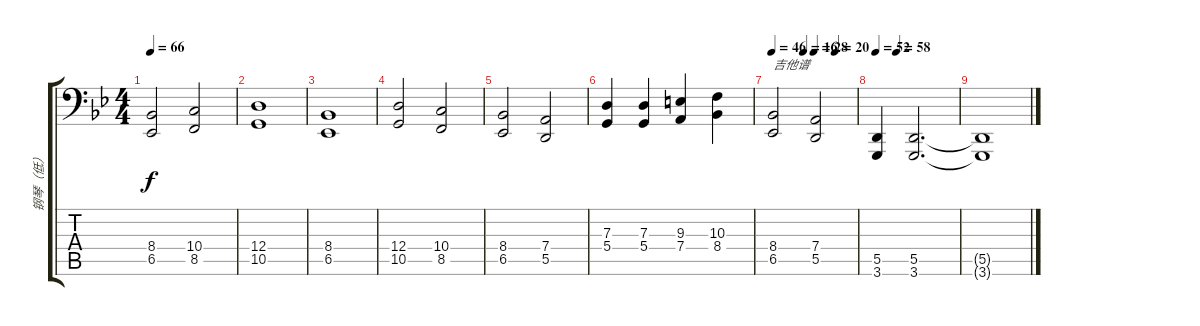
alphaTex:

\track ("钢琴（低）" "钢琴（低）") {instrument brightacousticpiano}
\staff {score tabs}
\tuning (E3 B2 G2 D2 A1 E1) {hide}
\ts (4 4)
\tempo 66
\clef f4
\ks bb
(8.4 6.5).2{dy f} (10.4 8.5).2 |
(12.4 10.5).1 |
(8.4 6.5).1 |
(12.4 10.5).2 (10.4 8.5).2 |
(8.4 6.5).2 (7.4 5.5).2 |
(7.3 5.4).4 (7.3 5.4).4 (9.3 7.4).4 (10.3 8.4).4 |
\tempo 46
\tempo (16 0.375)
\tempo (28 0.5)
\tempo (20 0.75)
(8.4 6.5).2{txt "吉他谱"} (7.4 5.5).2 |
\tempo 52
\tempo (58 0.25)
(5.5 3.6).4 (5.5 3.6).2{d} |
(5.5{t} 3.6{t}).1
